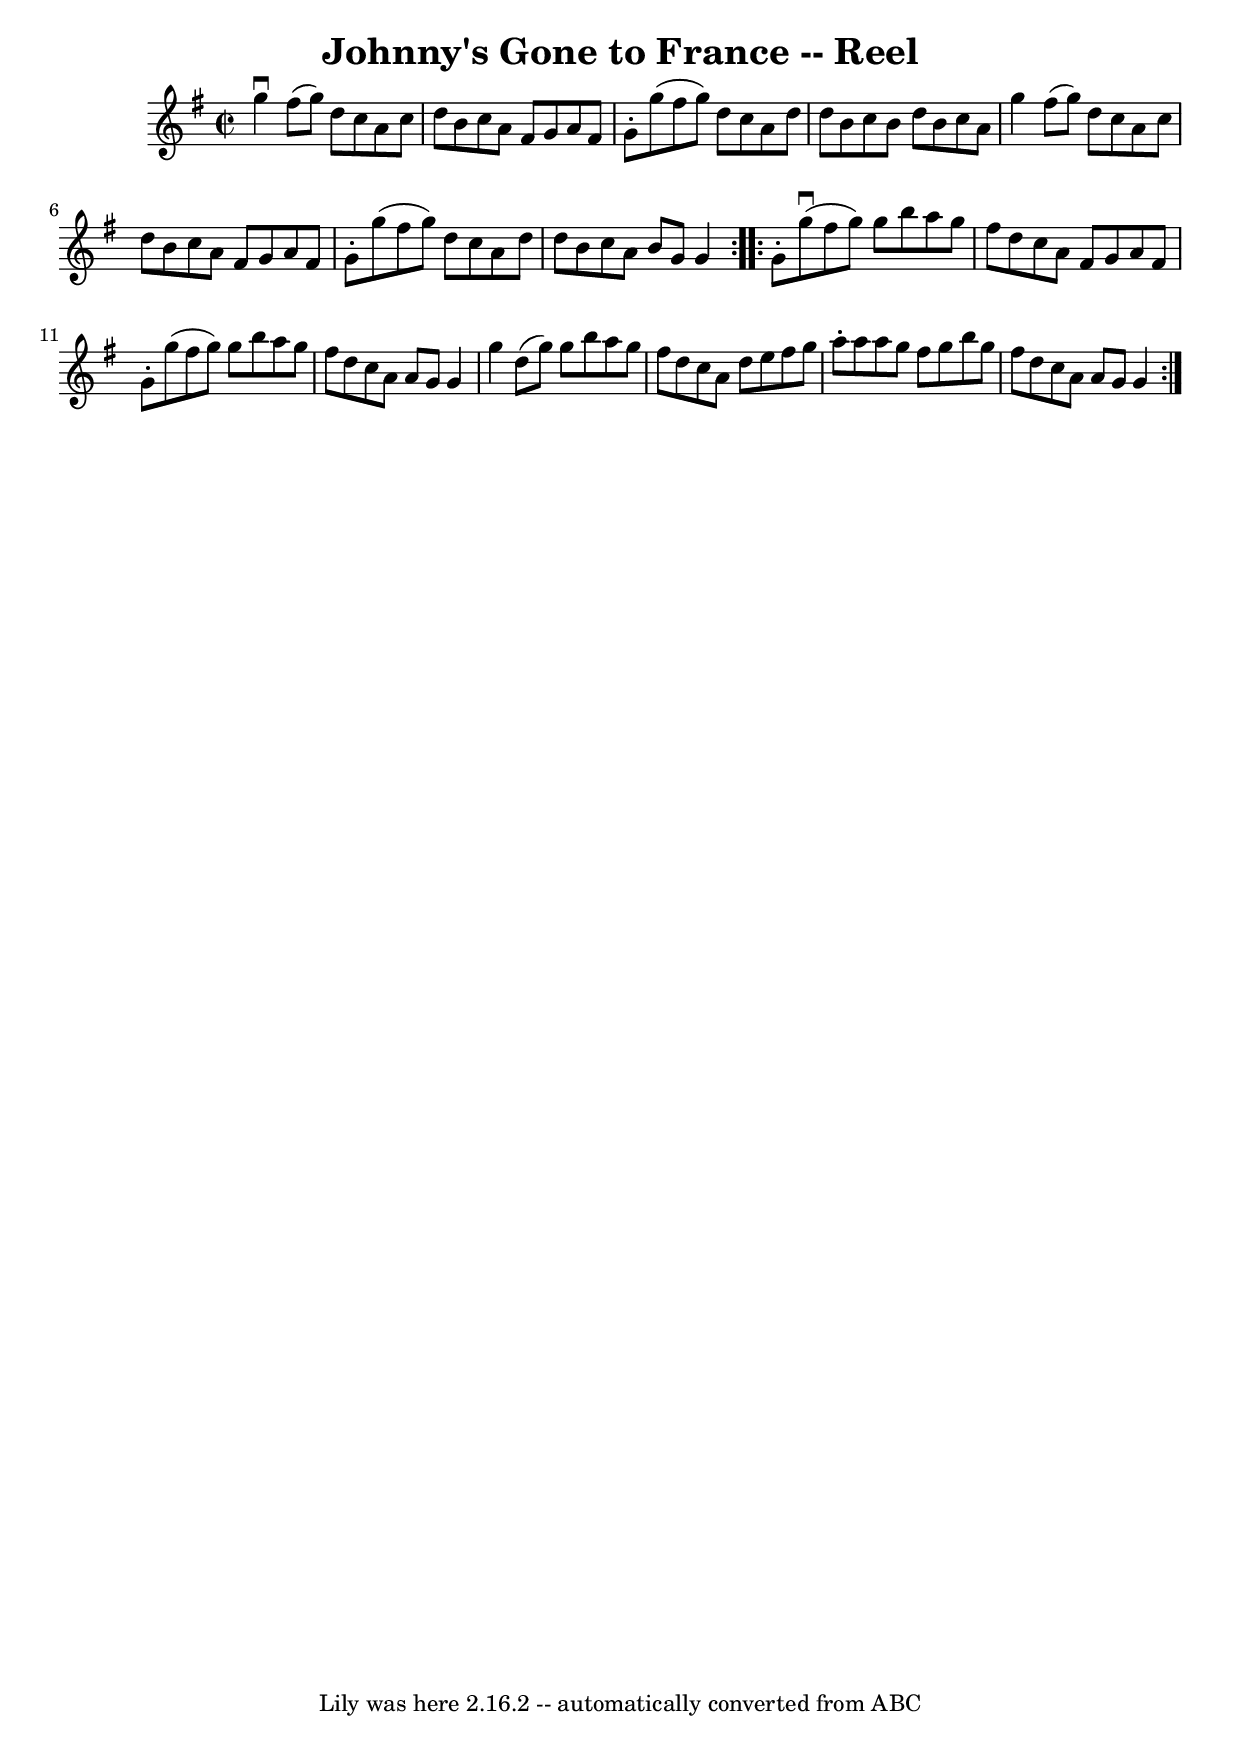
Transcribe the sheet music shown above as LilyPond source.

\version "2.7.40"
\include "Mammoth.ily"
\header {
	%% book = "Ryan's Mammoth Collection"
	crossRefNumber = "1"
	footnotes = ""
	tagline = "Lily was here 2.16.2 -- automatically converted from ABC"
	title = "Johnny's Gone to France -- Reel"
}
voicedefault =  {


\repeat volta 2 {
\override Staff.TimeSignature #'style = #'C
 \time 2/2 
\key g \major g''4^\downbow fis''8 (g''8) d''8 c''8  
 a'8 c''8    |
 d''8 b'8 c''8 a'8 fis'8 g'8 a'8   
 fis'8    |
 g'8 -. g''8 (fis''8 g''8) d''8 c''8 a'8 
 d''8    |
 d''8 b'8 c''8 b'8 d''8 b'8 c''8 a'8  
  |
 g''4 fis''8 (g''8) d''8 c''8 a'8 c''8    
|
 d''8 b'8 c''8 a'8 fis'8 g'8 a'8 fis'8    
|
 g'8 -. g''8 (fis''8 g''8) d''8 c''8 a'8 d''8   
 |
 d''8 b'8 c''8 a'8 b'8 g'8 g'4    
} \repeat volta 2 { g'8 -. g''8^\downbow(fis''8 g''8) g''8    
b''8 a''8 g''8    |
 fis''8 d''8 c''8 a'8 fis'8    
g'8 a'8 fis'8    |
 g'8 -. g''8 (fis''8 g''8) g''8   
 b''8 a''8 g''8    |
 fis''8 d''8 c''8 a'8 a'8 g'8 
 g'4    |
 g''4 d''8 (g''8) g''8 b''8 a''8 g''8 
   |
 fis''8 d''8 c''8 a'8 d''8 e''8 fis''8 g''8   
 |
 a''8 -. a''8 a''8 g''8 fis''8 g''8 b''8 g''8    
|
 fis''8 d''8 c''8 a'8 a'8 g'8 g'4    }   
}

\score{
    <<

	\context Staff="default"
	{
	    \voicedefault 
	}

    >>
	\layout {
	}
	\midi {}
}
